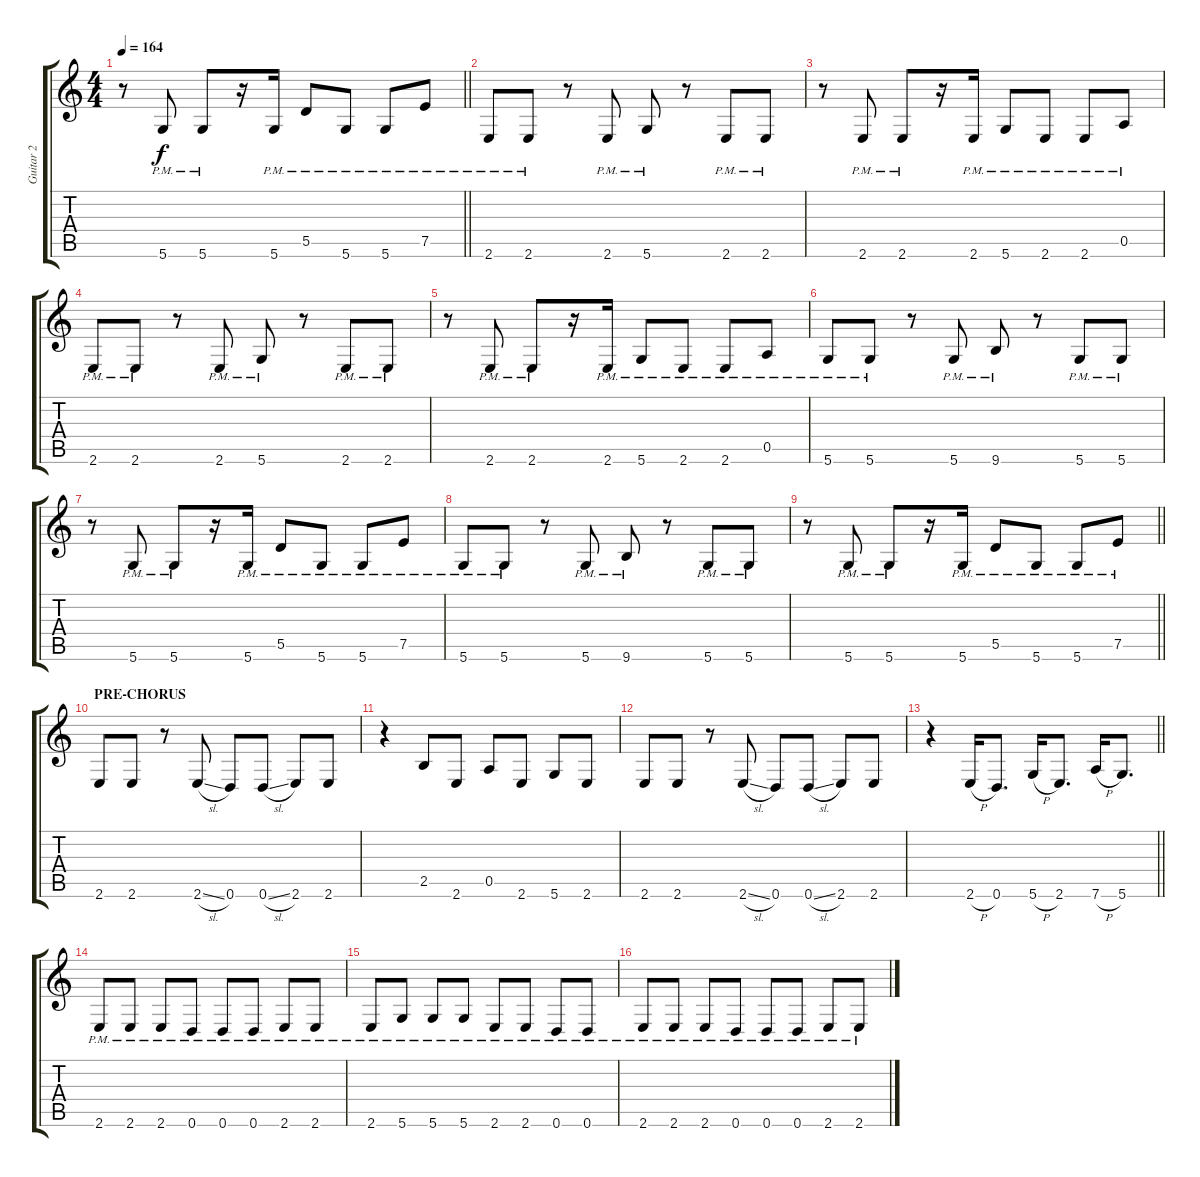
\track ("Guitar 2" "Guitar 2") {instrument overdrivenguitar}
\staff {score tabs}
\tuning (E4 B3 G3 D3 A2 D2) {hide}
\ts (4 4)
\tempo 164
\clef g2
\barLineRight lightlight
\ks c
r.8{dy f} 5.6{pm}.8 5.6{pm}.8 r.16 5.6{pm}.16 5.5{pm}.8 5.6{pm}.8 5.6{pm}.8 7.5{pm}.8 |
2.6{pm}.8 2.6{pm}.8 r.8 2.6{pm}.8 5.6{pm}.8 r.8 2.6{pm}.8 2.6{pm}.8 |
r.8 2.6{pm}.8 2.6{pm}.8 r.16 2.6{pm}.16 5.6{pm}.8 2.6{pm}.8 2.6{pm}.8 0.5{pm}.8 |
2.6{pm}.8 2.6{pm}.8 r.8 2.6{pm}.8 5.6{pm}.8 r.8 2.6{pm}.8 2.6{pm}.8 |
r.8 2.6{pm}.8 2.6{pm}.8 r.16 2.6{pm}.16 5.6{pm}.8 2.6{pm}.8 2.6{pm}.8 0.5{pm}.8 |
5.6{pm}.8 5.6{pm}.8 r.8 5.6{pm}.8 9.6{pm}.8 r.8 5.6{pm}.8 5.6{pm}.8 |
r.8 5.6{pm}.8 5.6{pm}.8 r.16 5.6{pm}.16 5.5{pm}.8 5.6{pm}.8 5.6{pm}.8 7.5{pm}.8 |
5.6{pm}.8 5.6{pm}.8 r.8 5.6{pm}.8 9.6{pm}.8 r.8 5.6{pm}.8 5.6{pm}.8 |
\barLineRight lightlight
r.8 5.6{pm}.8 5.6{pm}.8 r.16 5.6{pm}.16 5.5{pm}.8 5.6{pm}.8 5.6{pm}.8 7.5{pm}.8 |
\section ("" "PRE-CHORUS")
2.6.8{volume 16} 2.6.8 r.8 2.6{sl}.8 0.6.8 0.6{sl}.8 2.6.8 2.6.8 |
r.4 2.5.8 2.6.8 0.5.8 2.6.8 5.6.8 2.6.8 |
2.6.8 2.6.8 r.8 2.6{sl}.8 0.6.8 0.6{sl}.8 2.6.8 2.6.8 |
\barLineRight lightlight
r.4 2.6{h}.16 0.6.8{d} 5.6{h}.16 2.6.8{d} 7.6{h}.16 5.6.8{d} |
2.6{pm}.8 2.6{pm}.8 2.6{pm}.8 0.6{pm}.8 0.6{pm}.8 0.6{pm}.8 2.6{pm}.8 2.6{pm}.8 |
2.6{pm}.8 5.6{pm}.8 5.6{pm}.8 5.6{pm}.8 2.6{pm}.8 2.6{pm}.8 0.6{pm}.8 0.6{pm}.8 |
2.6{pm}.8 2.6{pm}.8 2.6{pm}.8 0.6{pm}.8 0.6{pm}.8 0.6{pm}.8 2.6{pm}.8 2.6{pm}.8
